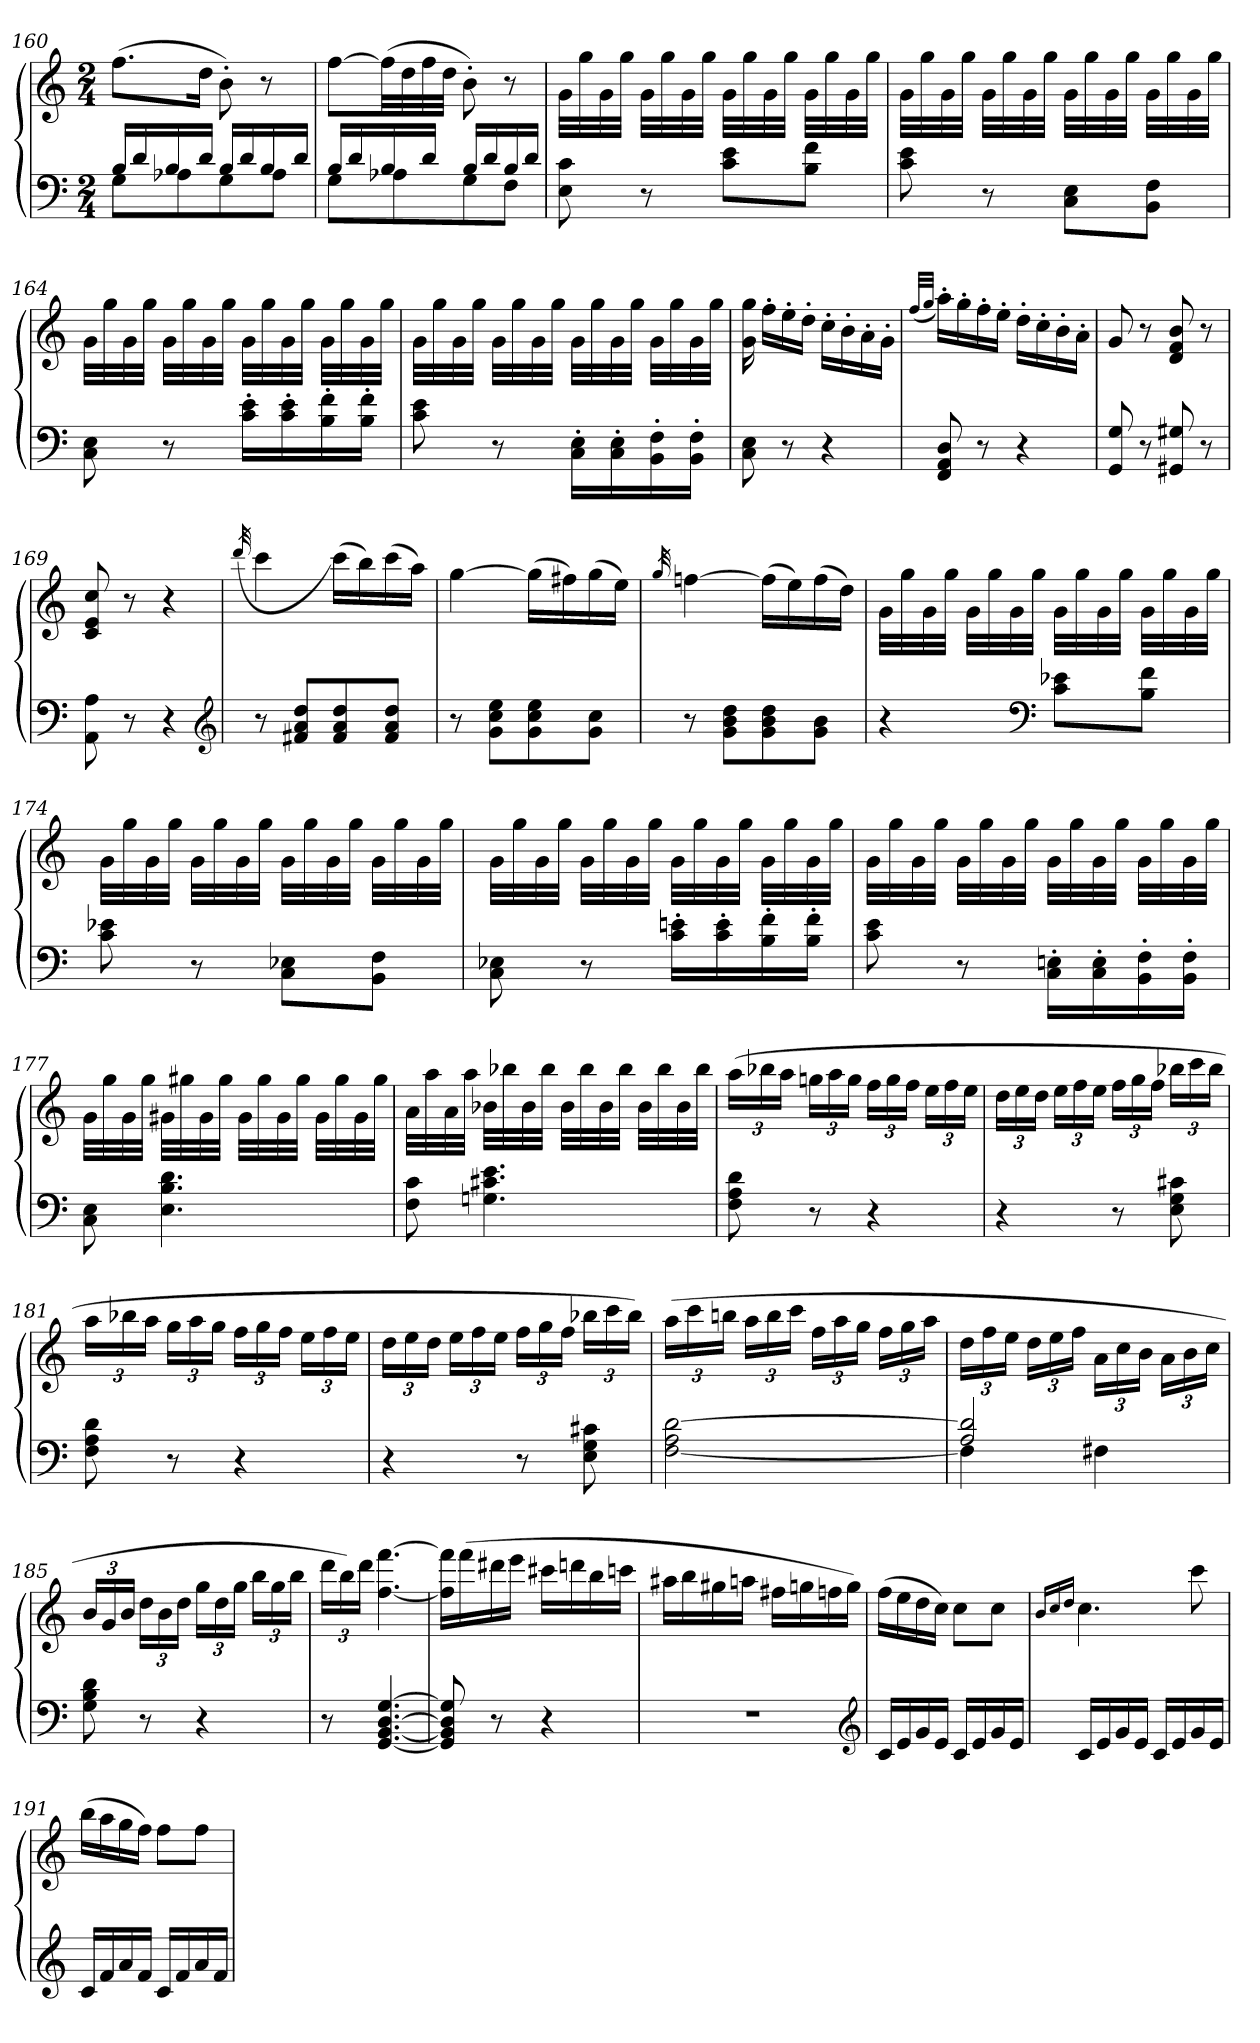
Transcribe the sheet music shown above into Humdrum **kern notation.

**kern	**kern
*part1	*part1
*staff2	*staff1
*clefF4	*clefG2
*k[]	*k[]
*C:	*C:
*M2/4	*M2/4
=160	=160
*^	*
16B/LL	8G\L	(8.ff\L
16d/	.	.
16B/	8A-X\	.
16d/JJ	.	16dd\Jk
16B/LL	8G\	8b'\)
16d/	.	.
16B/	8A-\J	8r
16d/JJ	.	.
=161	=161	=161
16B/LL	8G\L	[8ff\L
16d/	.	.
16B/	8A-X\	(32ff\LL]
.	.	32dd\
16d/JJ	.	32ff\
.	.	32dd\JJJ
16B/LL	8G\	8b'\)
16d/	.	.
16B/	8F\J	8r
16d/JJ	.	.
*v	*v	*
=162	=162
8E\ 8c\	32g\LLL
.	32gg\
.	32g\
.	32gg\JJJ
8r	32g\LLL
.	32gg\
.	32g\
.	32gg\JJJ
8c\ 8e\L	32g\LLL
.	32gg\
.	32g\
.	32gg\JJJ
8B\ 8f\J	32g\LLL
.	32gg\
.	32g\
.	32gg\JJJ
=163	=163
8c\ 8e\	32g\LLL
.	32gg\
.	32g\
.	32gg\JJJ
8r	32g\LLL
.	32gg\
.	32g\
.	32gg\JJJ
8C\ 8E\L	32g\LLL
.	32gg\
.	32g\
.	32gg\JJJ
8BB\ 8F\J	32g\LLL
.	32gg\
.	32g\
.	32gg\JJJ
=164	=164
8C\ 8E\	32g\LLL
.	32gg\
.	32g\
.	32gg\JJJ
8r	32g\LLL
.	32gg\
.	32g\
.	32gg\JJJ
16c'\ 16e'\LL	32g\LLL
.	32gg\
16c'\ 16e'\	32g\
.	32gg\JJJ
16B'\ 16f'\	32g\LLL
.	32gg\
16B'\ 16f'\JJ	32g\
.	32gg\JJJ
=165	=165
8c\ 8e\	32g\LLL
.	32gg\
.	32g\
.	32gg\JJJ
8r	32g\LLL
.	32gg\
.	32g\
.	32gg\JJJ
16C'\ 16E'\LL	32g\LLL
.	32gg\
16C'\ 16E'\	32g\
.	32gg\JJJ
16BB'\ 16F'\	32g\LLL
.	32gg\
16BB'\ 16F'\JJ	32g\
.	32gg\JJJ
=166	=166
8C\ 8E\	16g\ 16gg\
.	16ff'\LL
8r	16ee'\
.	16dd'\JJ
4r	16cc'\LL
.	16b'\
.	16a'\
.	16g'\JJ
=167	=167
.	(32qff/LLL
.	32qgg/JJJ
8FF/ 8AA/ 8D/	16aa'\LL)
.	16gg'\
8r	16ff'\
.	16ee'\JJ
4r	16dd'\LL
.	16cc'\
.	16b'\
.	16a'\JJ
=168	=168
8GG/ 8G/	8g/
8r	8r
8GG#X/ 8G#X/	8d/ 8f/ 8b/
8r	8r
=169	=169
8AA\ 8A\	8c/ 8e/ 8cc/
8r	8r
4r	4r
*clefG2	*
=170	=170
.	(32qddd/
8r	4ccc\
8f#X/ 8a/ 8dd/L	.
8f#/ 8a/ 8dd/	(16ccc\LL)
.	16bb\)
8f#/ 8a/ 8dd/J	(16ccc\
.	16aa\JJ)
=171	=171
8r	[4gg\
8g\ 8cc\ 8ee\L	.
8g\ 8cc\ 8ee\	(16gg\LL]
.	16ff#X\)
8g\ 8cc\J	(16gg\
.	16ee\JJ)
=172	=172
.	32qgg/
8r	[4ffn\
8g\ 8b\ 8dd\L	.
8g\ 8b\ 8dd\	(16ff\LL]
.	16ee\)
8g\ 8b\J	(16ff\
.	16dd\JJ)
=173	=173
4r	32g\LLL
.	32gg\
.	32g\
.	32gg\JJJ
.	32g\LLL
.	32gg\
.	32g\
.	32gg\JJJ
*clefF4	*
8c\ 8e-X\L	32g\LLL
.	32gg\
.	32g\
.	32gg\JJJ
8B\ 8f\J	32g\LLL
.	32gg\
.	32g\
.	32gg\JJJ
=174	=174
8c\ 8e-X\	32g\LLL
.	32gg\
.	32g\
.	32gg\JJJ
8r	32g\LLL
.	32gg\
.	32g\
.	32gg\JJJ
8C\ 8E-X\L	32g\LLL
.	32gg\
.	32g\
.	32gg\JJJ
8BB\ 8F\J	32g\LLL
.	32gg\
.	32g\
.	32gg\JJJ
=175	=175
8C\ 8E-X\	32g\LLL
.	32gg\
.	32g\
.	32gg\JJJ
8r	32g\LLL
.	32gg\
.	32g\
.	32gg\JJJ
16c'\ 16en'\LL	32g\LLL
.	32gg\
16c'\ 16e'\	32g\
.	32gg\JJJ
16B'\ 16f'\	32g\LLL
.	32gg\
16B'\ 16f'\JJ	32g\
.	32gg\JJJ
=176	=176
8c\ 8e\	32g\LLL
.	32gg\
.	32g\
.	32gg\JJJ
8r	32g\LLL
.	32gg\
.	32g\
.	32gg\JJJ
16C'\ 16En'\LL	32g\LLL
.	32gg\
16C'\ 16E'\	32g\
.	32gg\JJJ
16BB'\ 16F'\	32g\LLL
.	32gg\
16BB'\ 16F'\JJ	32g\
.	32gg\JJJ
=177	=177
8C\ 8E\	32g\LLL
.	32gg\
.	32g\
.	32gg\JJJ
4.E\ 4.B\ 4.d\	32g#X\LLL
.	32gg#X\
.	32g#\
.	32gg#\JJJ
.	32g#\LLL
.	32gg#\
.	32g#\
.	32gg#\JJJ
.	32g#\LLL
.	32gg#\
.	32g#\
.	32gg#\JJJ
=178	=178
8F\ 8c\	32a\LLL
.	32aa\
.	32a\
.	32aa\JJJ
4.Gn\ 4.c#X\ 4.e\	32b-X\LLL
.	32bb-X\
.	32b-\
.	32bb-\JJJ
.	32b-\LLL
.	32bb-\
.	32b-\
.	32bb-\JJJ
.	32b-\LLL
.	32bb-\
.	32b-\
.	32bb-\JJJ
=179	=179
8F\ 8A\ 8d\	(24aa\LL
.	24bb-X\
.	24aa\JJ
8r	24ggn\LL
.	24aa\
.	24gg\JJ
4r	24ff\LL
.	24gg\
.	24ff\JJ
.	24ee\LL
.	24ff\
.	24ee\JJ
=180	=180
4r	24dd\LL
.	24ee\
.	24dd\JJ
.	24ee\LL
.	24ff\
.	24ee\JJ
8r	24ff\LL
.	24gg\
.	24ff\JJ
8E\ 8G\ 8c#X\	24bb-X\LL
.	24ccc\
.	24bb-\JJ
=181	=181
8F\ 8A\ 8d\	24aa\LL
.	24bb-X\
.	24aa\JJ
8r	24gg\LL
.	24aa\
.	24gg\JJ
4r	24ff\LL
.	24gg\
.	24ff\JJ
.	24ee\LL
.	24ff\
.	24ee\JJ
=182	=182
4r	24dd\LL
.	24ee\
.	24dd\JJ
.	24ee\LL
.	24ff\
.	24ee\JJ
8r	24ff\LL
.	24gg\
.	24ff\JJ
8E\ 8G\ 8c#X\	24bb-X\LL
.	24ccc\
.	24bb-\JJ)
=183	=183
[2F\ 2A\ [2d\	(24aa\LL
.	24ccc\
.	24bbn\JJ
.	24aa\LL
.	24bb\
.	24ccc\JJ
.	24ff\LL
.	24aa\
.	24gg\JJ
.	24ff\LL
.	24gg\
.	24aa\JJ
=184	=184
*^	*
2A/ 2d]/	4F\]	24dd\LL
.	.	24ff\
.	.	24ee\JJ
.	.	24dd\LL
.	.	24ee\
.	.	24ff\JJ
.	4F#X\	24a\LL
.	.	24cc\
.	.	24b\JJ
.	.	24a\LL
.	.	24b\
.	.	24cc\JJ
*v	*v	*
=185	=185
8G\ 8B\ 8d\	24b/LL
.	24g/
.	24b/JJ
8r	24dd\LL
.	24b\
.	24dd\JJ
4r	24gg\LL
.	24dd\
.	24gg\JJ
.	24bb\LL
.	24gg\
.	24bb\JJ
=186	=186
8r	24ddd\LL
.	24bb\)
.	24ddd\JJ
[4.GG/ [4.BB/ [4.D/ [4.G/	[4.ff\ [4.fff\
=187	=187
8GG]/ 8BB]/ 8D]/ 8G]/	16ff]\ 16fff]\LL
.	(16fff\
8r	16ddd#X\
.	16eee\JJ
4r	16ccc#X\LL
.	16dddn\
.	16bb\
.	16cccn\JJ
=188	=188
2r	16aa#X\LL
.	16bb\
.	16gg#X\
.	16aan\JJ
.	16ff#X\LL
.	16ggn\
.	16ffn\
.	16gg\JJ)
*clefG2	*
=189	=189
16c/LL	(16ff\LL
16e/	16ee\
16g/	16dd\
16e/JJ	16cc\JJ)
16c/LL	8cc\L
16e/	.
16g/	8cc\J
16e/JJ	.
=190	=190
.	16qb/LL
.	16qcc/
.	16qdd/JJ
16c/LL	4.cc\
16e/	.
16g/	.
16e/JJ	.
16c/LL	.
16e/	.
16g/	8ccc\
16e/JJ	.
=191	=191
16c/LL	(16bb\LL
16f/	16aa\
16a/	16gg\
16f/JJ	16ff\JJ)
16c/LL	8ff\L
16f/	.
16a/	8ff\J
16f/JJ	.
=	=
*-	*-
